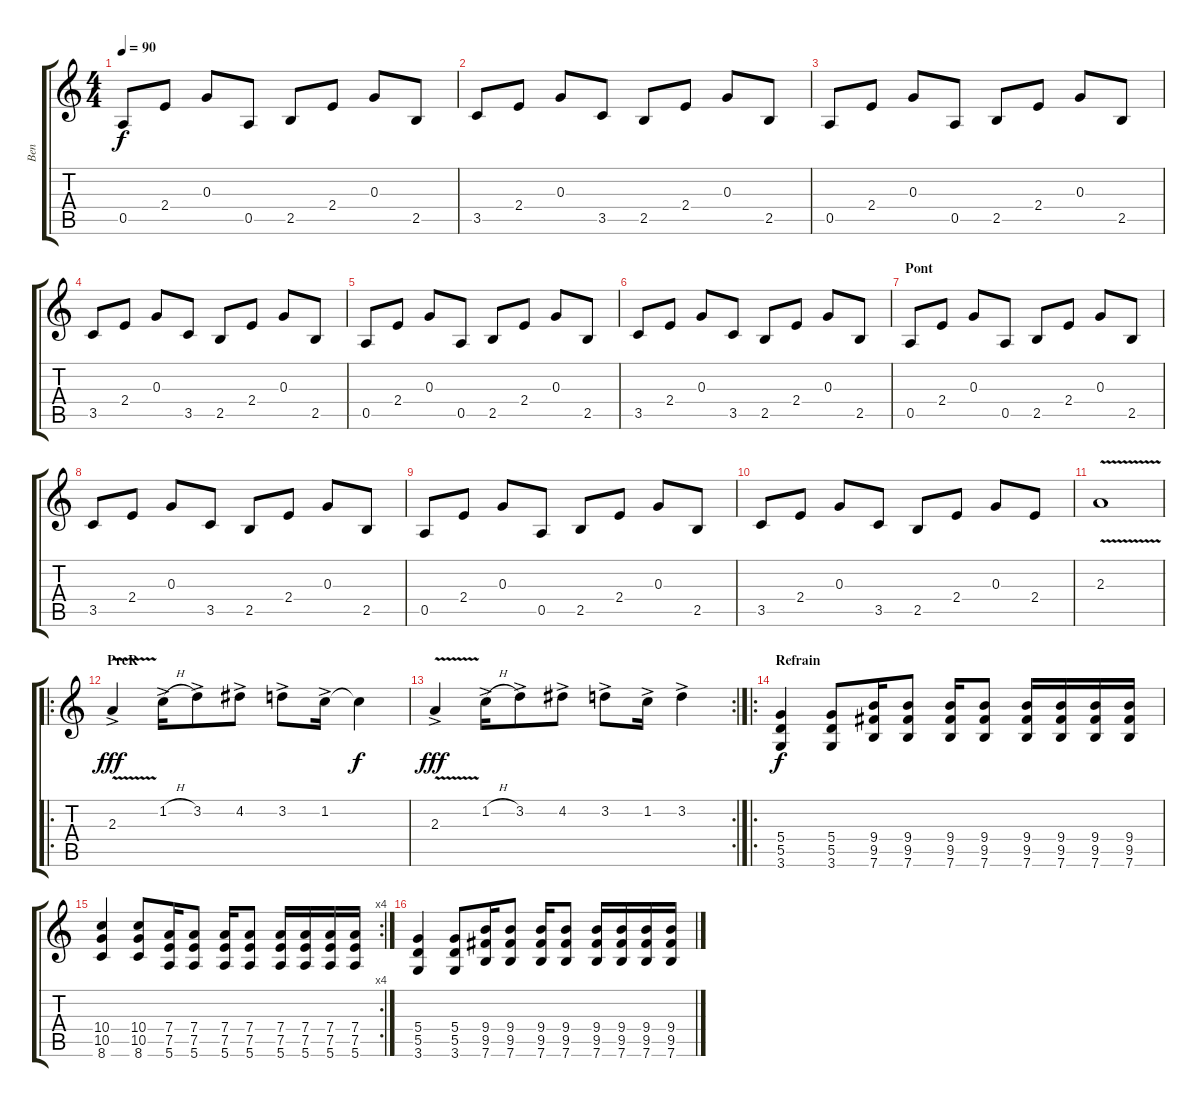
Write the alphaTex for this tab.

\track ("Ben" "Ben") {instrument distortionguitar}
\staff {score tabs}
\tuning (E4 B3 G3 D3 A2 E2) {hide}
\ts (4 4)
\tempo 90
\clef g2
\ks c
0.5.8{dy f} 2.4.8 0.3.8 0.5.8 2.5.8 2.4.8 0.3.8 2.5.8 |
3.5.8 2.4.8 0.3.8 3.5.8 2.5.8 2.4.8 0.3.8 2.5.8 |
0.5.8 2.4.8 0.3.8 0.5.8 2.5.8 2.4.8 0.3.8 2.5.8 |
3.5.8 2.4.8 0.3.8 3.5.8 2.5.8 2.4.8 0.3.8 2.5.8 |
0.5.8 2.4.8 0.3.8 0.5.8 2.5.8 2.4.8 0.3.8 2.5.8 |
3.5.8 2.4.8 0.3.8 3.5.8 2.5.8 2.4.8 0.3.8 2.5.8 |
\section ("" "Pont")
0.5.8 2.4.8 0.3.8 0.5.8 2.5.8 2.4.8 0.3.8 2.5.8 |
3.5.8 2.4.8 0.3.8 3.5.8 2.5.8 2.4.8 0.3.8 2.5.8 |
0.5.8 2.4.8 0.3.8 0.5.8 2.5.8 2.4.8 0.3.8 2.5.8 |
3.5.8 2.4.8 0.3.8 3.5.8 2.5.8 2.4.8 0.3.8 2.4.8 |
2.3{v}.1 |
\ro
\section ("" "PreR")
2.3{v ac}.4{dy fff} 1.2{h ac}.16 3.2{ac}.8 4.2{ac}.8 3.2{ac}.8 1.2{ac}.16 1.2{t}.4{dy f} |
\rc 2
2.3{v ac}.4{dy fff} 1.2{h ac}.16 3.2{ac}.8 4.2{ac}.8 3.2{ac}.8 1.2{ac}.16 3.2{ac}.4 |
\ro
\section ("" "Refrain")
(5.4 5.5 3.6).4{dy f} (5.4 5.5 3.6).8 (9.4 9.5 7.6).16 (9.4 9.5 7.6).8 (9.4 9.5 7.6).16 (9.4 9.5 7.6).8 (9.4 9.5 7.6).16 (9.4 9.5 7.6).16 (9.4 9.5 7.6).16 (9.4 9.5 7.6).16 |
\rc 4
(10.4 10.5 8.6).4 (10.4 10.5 8.6).8 (7.4 7.5 5.6).16 (7.4 7.5 5.6).8 (7.4 7.5 5.6).16 (7.4 7.5 5.6).8 (7.4 7.5 5.6).16 (7.4 7.5 5.6).16 (7.4 7.5 5.6).16 (7.4 7.5 5.6).16 |
(5.4 5.5 3.6).4 (5.4 5.5 3.6).8 (9.4 9.5 7.6).16 (9.4 9.5 7.6).8 (9.4 9.5 7.6).16 (9.4 9.5 7.6).8 (9.4 9.5 7.6).16 (9.4 9.5 7.6).16 (9.4 9.5 7.6).16 (9.4 9.5 7.6).16
